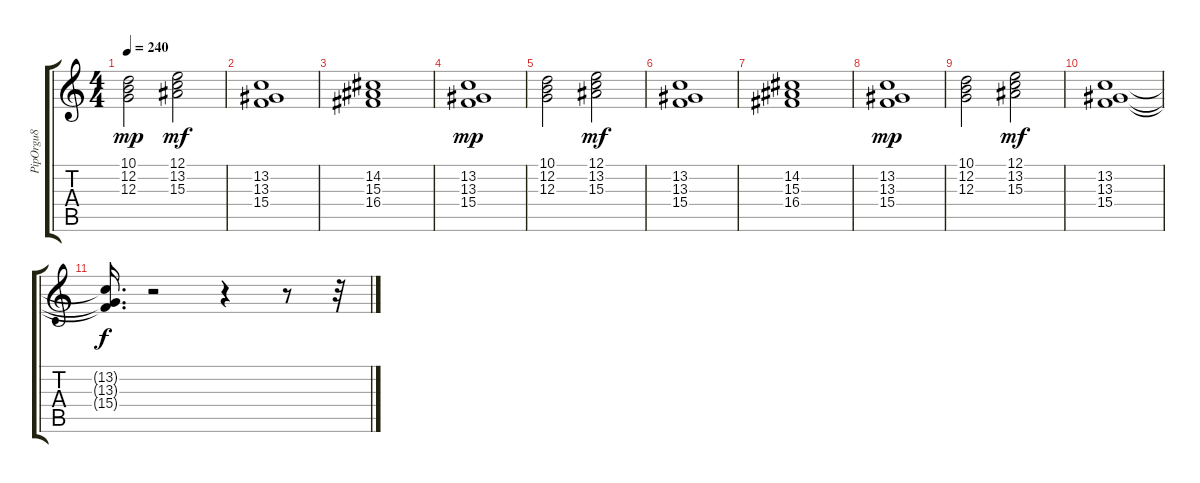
\track ("PipOrgu8" "PipOrgu8") {instrument churchorgan}
\staff {score tabs}
\tuning (E4 B3 G3 D3 A2 E2) {hide}
\ts (4 4)
\tempo 240
\clef g2
\ks c
(10.1 12.2 12.3).2{dy mp} (12.1 13.2 15.3).2{dy mf} |
(13.2 13.3 15.4).1 |
(14.2 15.3 16.4).1 |
(13.2 13.3 15.4).1{dy mp} |
(10.1 12.2 12.3).2 (12.1 13.2 15.3).2{dy mf} |
(13.2 13.3 15.4).1 |
(14.2 15.3 16.4).1 |
(13.2 13.3 15.4).1{dy mp} |
(10.1 12.2 12.3).2 (12.1 13.2 15.3).2{dy mf} |
(13.2 13.3 15.4).1 |
(13.2{t} 13.3{t} 15.4{t}).16{d dy f} r.2 r.4 r.8 r.32
